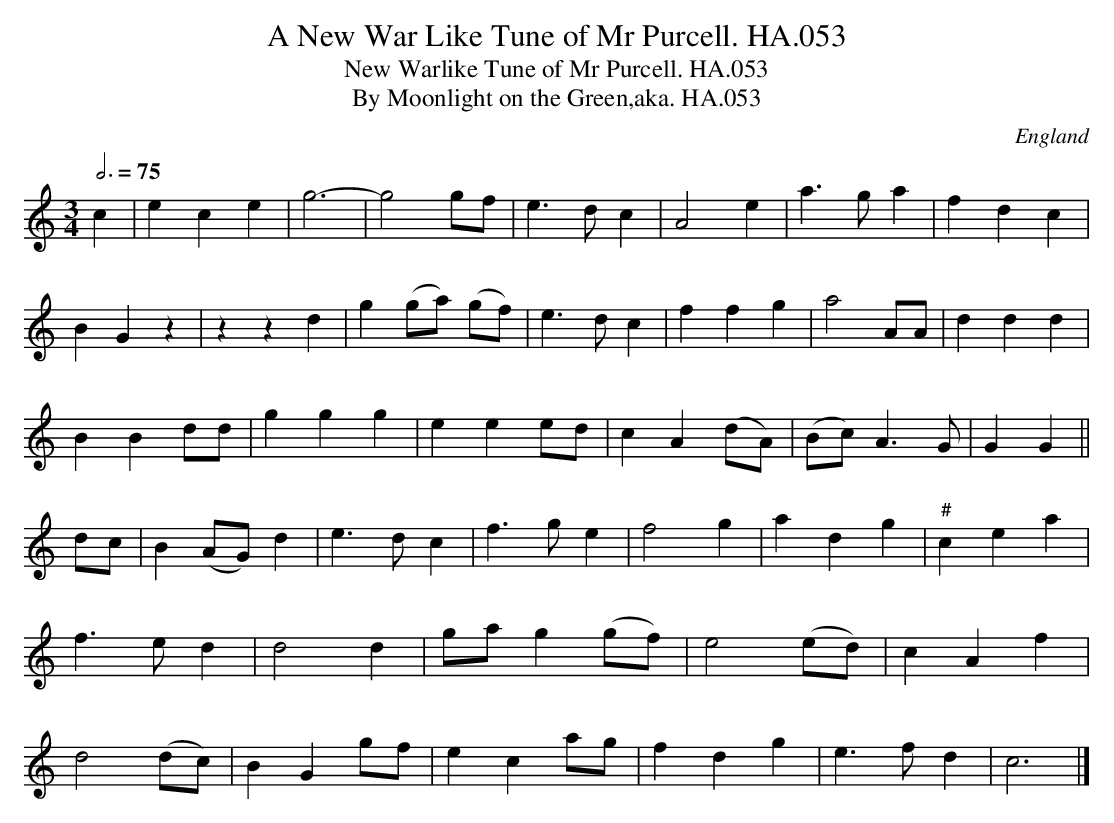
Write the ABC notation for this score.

X:1
T:A New War Like Tune of Mr Purcell. HA.053
T:New Warlike Tune of Mr Purcell. HA.053
T:By Moonlight on the Green,aka. HA.053
M:3/4
L:1/4
Q:3/4=75
O:England
notC:in Hand B
K:C major
c|ece|g3-|g2g/f/|e>dc|A2e|a>ga|fdc|!
BGz|zzd|g(g/a/) (g/f/)|e>dc|ffg|a2A/A/|ddd|!
BBd/d/|ggg|eee/d/|cA(d/A/)|(B/c/)A>G|GG||!
d/c/|B(A/G/)d|e>dc|f>ge|f2g|adg|"#"cea|!
f>ed|d2d|g/a/g(g/f/)|e2(e/d/)|cAf|!
d2(d/c/)|BGg/f/|eca/g/|fdg|e>fd|c3|]
